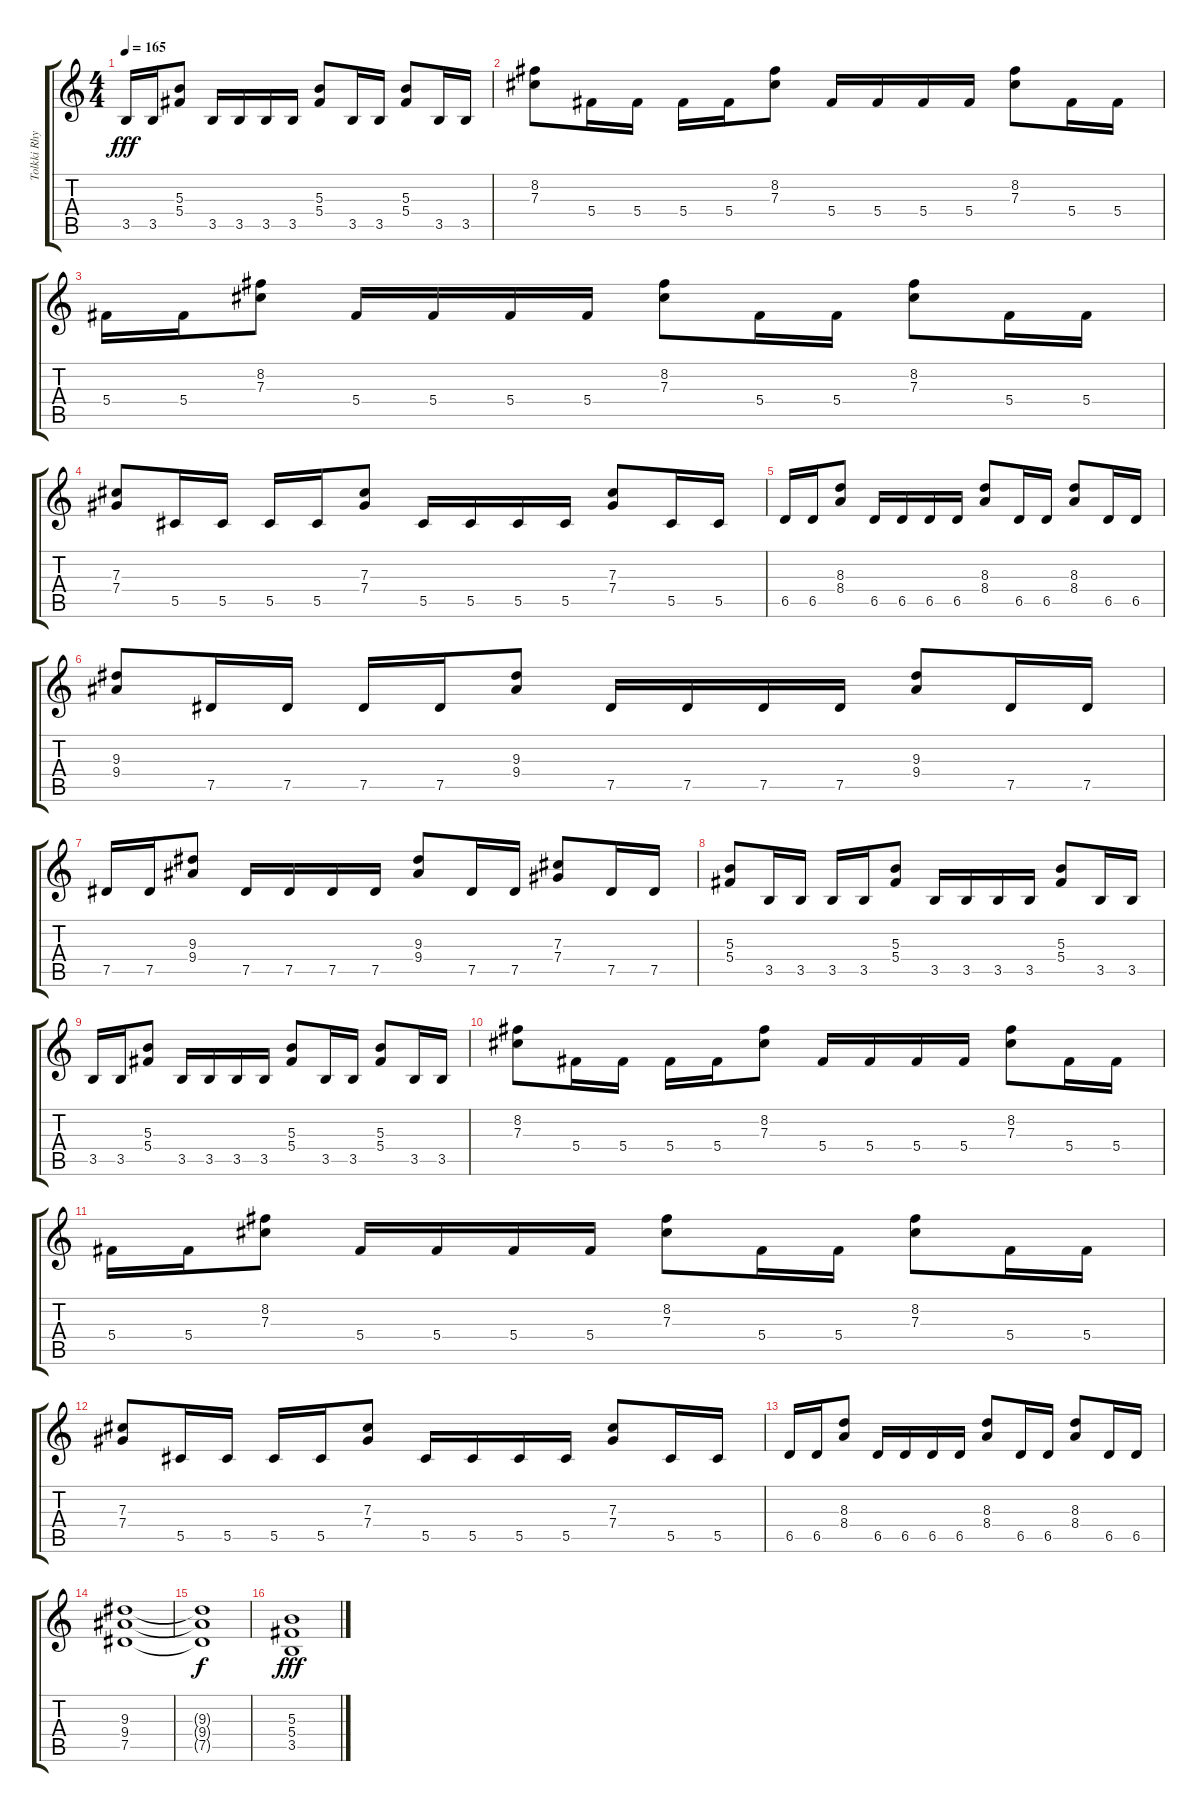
\track ("Tolkki Rhythm" "Tolkki Rhy") {instrument distortionguitar}
\staff {score tabs}
\tuning (Eb4 Bb3 Gb3 Db3 Ab2 Eb2) {hide}
\ts (4 4)
\tempo 165
\clef g2
\ks c
3.5.16{dy fff} 3.5.16 (5.3 5.4).8 3.5.16 3.5.16 3.5.16 3.5.16 (5.3 5.4).8 3.5.16 3.5.16 (5.3 5.4).8 3.5.16 3.5.16 |
(8.2 7.3).8 5.4.16 5.4.16 5.4.16 5.4.16 (8.2 7.3).8 5.4.16 5.4.16 5.4.16 5.4.16 (8.2 7.3).8 5.4.16 5.4.16 |
5.4.16 5.4.16 (8.2 7.3).8 5.4.16 5.4.16 5.4.16 5.4.16 (8.2 7.3).8 5.4.16 5.4.16 (8.2 7.3).8 5.4.16 5.4.16 |
(7.3 7.4).8 5.5.16 5.5.16 5.5.16 5.5.16 (7.3 7.4).8 5.5.16 5.5.16 5.5.16 5.5.16 (7.3 7.4).8 5.5.16 5.5.16 |
6.5.16 6.5.16 (8.3 8.4).8 6.5.16 6.5.16 6.5.16 6.5.16 (8.3 8.4).8 6.5.16 6.5.16 (8.3 8.4).8 6.5.16 6.5.16 |
(9.3 9.4).8 7.5.16 7.5.16 7.5.16 7.5.16 (9.3 9.4).8 7.5.16 7.5.16 7.5.16 7.5.16 (9.3 9.4).8 7.5.16 7.5.16 |
7.5.16 7.5.16 (9.3 9.4).8 7.5.16 7.5.16 7.5.16 7.5.16 (9.3 9.4).8 7.5.16 7.5.16 (7.3 7.4).8 7.5.16 7.5.16 |
(5.3 5.4).8 3.5.16 3.5.16 3.5.16 3.5.16 (5.3 5.4).8 3.5.16 3.5.16 3.5.16 3.5.16 (5.3 5.4).8 3.5.16 3.5.16 |
3.5.16 3.5.16 (5.3 5.4).8 3.5.16 3.5.16 3.5.16 3.5.16 (5.3 5.4).8 3.5.16 3.5.16 (5.3 5.4).8 3.5.16 3.5.16 |
(8.2 7.3).8 5.4.16 5.4.16 5.4.16 5.4.16 (8.2 7.3).8 5.4.16 5.4.16 5.4.16 5.4.16 (8.2 7.3).8 5.4.16 5.4.16 |
5.4.16 5.4.16 (8.2 7.3).8 5.4.16 5.4.16 5.4.16 5.4.16 (8.2 7.3).8 5.4.16 5.4.16 (8.2 7.3).8 5.4.16 5.4.16 |
(7.3 7.4).8 5.5.16 5.5.16 5.5.16 5.5.16 (7.3 7.4).8 5.5.16 5.5.16 5.5.16 5.5.16 (7.3 7.4).8 5.5.16 5.5.16 |
6.5.16 6.5.16 (8.3 8.4).8 6.5.16 6.5.16 6.5.16 6.5.16 (8.3 8.4).8 6.5.16 6.5.16 (8.3 8.4).8 6.5.16 6.5.16 |
(9.3 9.4 7.5).1 |
(9.3{t} 9.4{t} 7.5{t}).1{dy f} |
(5.3 5.4 3.5).1{dy fff}
